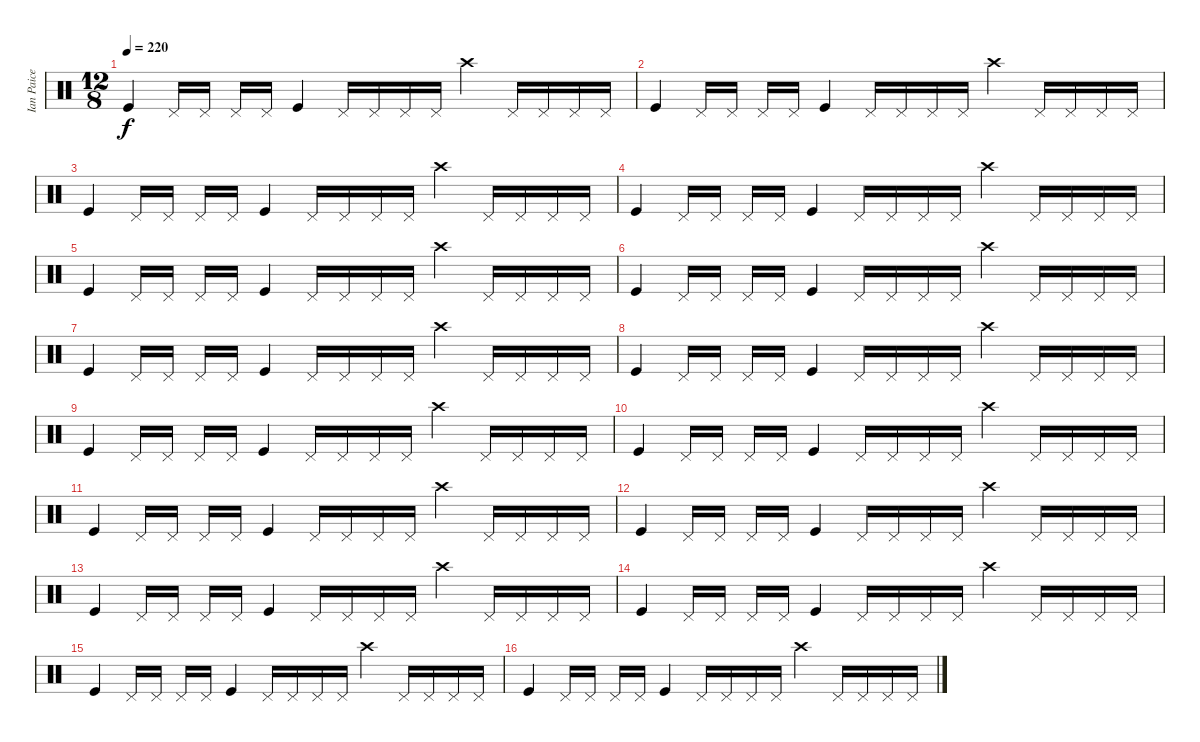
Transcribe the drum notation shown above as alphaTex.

\track ("Ian Paice" "Ian Paice") {instrument percussion}
\staff {score}
\articulation defaults
\ts (12 8)
\tempo 220
\clef neutral
\ks c "Kick (hit)".4{dy f} "Pedal Hi-Hat (hit)".16 "Pedal Hi-Hat (hit)".16 "Pedal Hi-Hat (hit)".16 "Pedal Hi-Hat (hit)".16 "Kick (hit)".4 "Pedal Hi-Hat (hit)".16 "Pedal Hi-Hat (hit)".16 "Pedal Hi-Hat (hit)".16 "Pedal Hi-Hat (hit)".16 "Crash high (hit)".4 "Pedal Hi-Hat (hit)".16 "Pedal Hi-Hat (hit)".16 "Pedal Hi-Hat (hit)".16 "Pedal Hi-Hat (hit)".16
|
"Kick (hit)".4 "Pedal Hi-Hat (hit)".16 "Pedal Hi-Hat (hit)".16 "Pedal Hi-Hat (hit)".16 "Pedal Hi-Hat (hit)".16 "Kick (hit)".4 "Pedal Hi-Hat (hit)".16 "Pedal Hi-Hat (hit)".16 "Pedal Hi-Hat (hit)".16 "Pedal Hi-Hat (hit)".16 "Crash high (hit)".4 "Pedal Hi-Hat (hit)".16 "Pedal Hi-Hat (hit)".16 "Pedal Hi-Hat (hit)".16 "Pedal Hi-Hat (hit)".16 |
"Kick (hit)".4 "Pedal Hi-Hat (hit)".16 "Pedal Hi-Hat (hit)".16 "Pedal Hi-Hat (hit)".16 "Pedal Hi-Hat (hit)".16 "Kick (hit)".4 "Pedal Hi-Hat (hit)".16 "Pedal Hi-Hat (hit)".16 "Pedal Hi-Hat (hit)".16 "Pedal Hi-Hat (hit)".16 "Crash high (hit)".4 "Pedal Hi-Hat (hit)".16 "Pedal Hi-Hat (hit)".16 "Pedal Hi-Hat (hit)".16 "Pedal Hi-Hat (hit)".16 |
"Kick (hit)".4 "Pedal Hi-Hat (hit)".16 "Pedal Hi-Hat (hit)".16 "Pedal Hi-Hat (hit)".16 "Pedal Hi-Hat (hit)".16 "Kick (hit)".4 "Pedal Hi-Hat (hit)".16 "Pedal Hi-Hat (hit)".16 "Pedal Hi-Hat (hit)".16 "Pedal Hi-Hat (hit)".16 "Crash high (hit)".4 "Pedal Hi-Hat (hit)".16 "Pedal Hi-Hat (hit)".16 "Pedal Hi-Hat (hit)".16 "Pedal Hi-Hat (hit)".16 |
"Kick (hit)".4 "Pedal Hi-Hat (hit)".16 "Pedal Hi-Hat (hit)".16 "Pedal Hi-Hat (hit)".16 "Pedal Hi-Hat (hit)".16 "Kick (hit)".4 "Pedal Hi-Hat (hit)".16 "Pedal Hi-Hat (hit)".16 "Pedal Hi-Hat (hit)".16 "Pedal Hi-Hat (hit)".16 "Crash high (hit)".4 "Pedal Hi-Hat (hit)".16 "Pedal Hi-Hat (hit)".16 "Pedal Hi-Hat (hit)".16 "Pedal Hi-Hat (hit)".16 |
"Kick (hit)".4 "Pedal Hi-Hat (hit)".16 "Pedal Hi-Hat (hit)".16 "Pedal Hi-Hat (hit)".16 "Pedal Hi-Hat (hit)".16 "Kick (hit)".4 "Pedal Hi-Hat (hit)".16 "Pedal Hi-Hat (hit)".16 "Pedal Hi-Hat (hit)".16 "Pedal Hi-Hat (hit)".16 "Crash high (hit)".4 "Pedal Hi-Hat (hit)".16 "Pedal Hi-Hat (hit)".16 "Pedal Hi-Hat (hit)".16 "Pedal Hi-Hat (hit)".16 |
"Kick (hit)".4 "Pedal Hi-Hat (hit)".16 "Pedal Hi-Hat (hit)".16 "Pedal Hi-Hat (hit)".16 "Pedal Hi-Hat (hit)".16 "Kick (hit)".4 "Pedal Hi-Hat (hit)".16 "Pedal Hi-Hat (hit)".16 "Pedal Hi-Hat (hit)".16 "Pedal Hi-Hat (hit)".16 "Crash high (hit)".4 "Pedal Hi-Hat (hit)".16 "Pedal Hi-Hat (hit)".16 "Pedal Hi-Hat (hit)".16 "Pedal Hi-Hat (hit)".16 |
"Kick (hit)".4 "Pedal Hi-Hat (hit)".16 "Pedal Hi-Hat (hit)".16 "Pedal Hi-Hat (hit)".16 "Pedal Hi-Hat (hit)".16 "Kick (hit)".4 "Pedal Hi-Hat (hit)".16 "Pedal Hi-Hat (hit)".16 "Pedal Hi-Hat (hit)".16 "Pedal Hi-Hat (hit)".16 "Crash high (hit)".4 "Pedal Hi-Hat (hit)".16 "Pedal Hi-Hat (hit)".16 "Pedal Hi-Hat (hit)".16 "Pedal Hi-Hat (hit)".16 |
"Kick (hit)".4 "Pedal Hi-Hat (hit)".16 "Pedal Hi-Hat (hit)".16 "Pedal Hi-Hat (hit)".16 "Pedal Hi-Hat (hit)".16 "Kick (hit)".4 "Pedal Hi-Hat (hit)".16 "Pedal Hi-Hat (hit)".16 "Pedal Hi-Hat (hit)".16 "Pedal Hi-Hat (hit)".16 "Crash high (hit)".4 "Pedal Hi-Hat (hit)".16 "Pedal Hi-Hat (hit)".16 "Pedal Hi-Hat (hit)".16 "Pedal Hi-Hat (hit)".16 |
"Kick (hit)".4 "Pedal Hi-Hat (hit)".16 "Pedal Hi-Hat (hit)".16 "Pedal Hi-Hat (hit)".16 "Pedal Hi-Hat (hit)".16 "Kick (hit)".4 "Pedal Hi-Hat (hit)".16 "Pedal Hi-Hat (hit)".16 "Pedal Hi-Hat (hit)".16 "Pedal Hi-Hat (hit)".16 "Crash high (hit)".4 "Pedal Hi-Hat (hit)".16 "Pedal Hi-Hat (hit)".16 "Pedal Hi-Hat (hit)".16 "Pedal Hi-Hat (hit)".16 |
"Kick (hit)".4 "Pedal Hi-Hat (hit)".16 "Pedal Hi-Hat (hit)".16 "Pedal Hi-Hat (hit)".16 "Pedal Hi-Hat (hit)".16 "Kick (hit)".4 "Pedal Hi-Hat (hit)".16 "Pedal Hi-Hat (hit)".16 "Pedal Hi-Hat (hit)".16 "Pedal Hi-Hat (hit)".16 "Crash high (hit)".4 "Pedal Hi-Hat (hit)".16 "Pedal Hi-Hat (hit)".16 "Pedal Hi-Hat (hit)".16 "Pedal Hi-Hat (hit)".16 |
"Kick (hit)".4 "Pedal Hi-Hat (hit)".16 "Pedal Hi-Hat (hit)".16 "Pedal Hi-Hat (hit)".16 "Pedal Hi-Hat (hit)".16 "Kick (hit)".4 "Pedal Hi-Hat (hit)".16 "Pedal Hi-Hat (hit)".16 "Pedal Hi-Hat (hit)".16 "Pedal Hi-Hat (hit)".16 "Crash high (hit)".4 "Pedal Hi-Hat (hit)".16 "Pedal Hi-Hat (hit)".16 "Pedal Hi-Hat (hit)".16 "Pedal Hi-Hat (hit)".16 |
"Kick (hit)".4 "Pedal Hi-Hat (hit)".16 "Pedal Hi-Hat (hit)".16 "Pedal Hi-Hat (hit)".16 "Pedal Hi-Hat (hit)".16 "Kick (hit)".4 "Pedal Hi-Hat (hit)".16 "Pedal Hi-Hat (hit)".16 "Pedal Hi-Hat (hit)".16 "Pedal Hi-Hat (hit)".16 "Crash high (hit)".4 "Pedal Hi-Hat (hit)".16 "Pedal Hi-Hat (hit)".16 "Pedal Hi-Hat (hit)".16 "Pedal Hi-Hat (hit)".16 |
"Kick (hit)".4 "Pedal Hi-Hat (hit)".16 "Pedal Hi-Hat (hit)".16 "Pedal Hi-Hat (hit)".16 "Pedal Hi-Hat (hit)".16 "Kick (hit)".4 "Pedal Hi-Hat (hit)".16 "Pedal Hi-Hat (hit)".16 "Pedal Hi-Hat (hit)".16 "Pedal Hi-Hat (hit)".16 "Crash high (hit)".4 "Pedal Hi-Hat (hit)".16 "Pedal Hi-Hat (hit)".16 "Pedal Hi-Hat (hit)".16 "Pedal Hi-Hat (hit)".16 |
"Kick (hit)".4 "Pedal Hi-Hat (hit)".16 "Pedal Hi-Hat (hit)".16 "Pedal Hi-Hat (hit)".16 "Pedal Hi-Hat (hit)".16 "Kick (hit)".4 "Pedal Hi-Hat (hit)".16 "Pedal Hi-Hat (hit)".16 "Pedal Hi-Hat (hit)".16 "Pedal Hi-Hat (hit)".16 "Crash high (hit)".4 "Pedal Hi-Hat (hit)".16 "Pedal Hi-Hat (hit)".16 "Pedal Hi-Hat (hit)".16 "Pedal Hi-Hat (hit)".16 |
"Kick (hit)".4 "Pedal Hi-Hat (hit)".16 "Pedal Hi-Hat (hit)".16 "Pedal Hi-Hat (hit)".16 "Pedal Hi-Hat (hit)".16 "Kick (hit)".4 "Pedal Hi-Hat (hit)".16 "Pedal Hi-Hat (hit)".16 "Pedal Hi-Hat (hit)".16 "Pedal Hi-Hat (hit)".16 "Crash high (hit)".4 "Pedal Hi-Hat (hit)".16 "Pedal Hi-Hat (hit)".16 "Pedal Hi-Hat (hit)".16 "Pedal Hi-Hat (hit)".16
